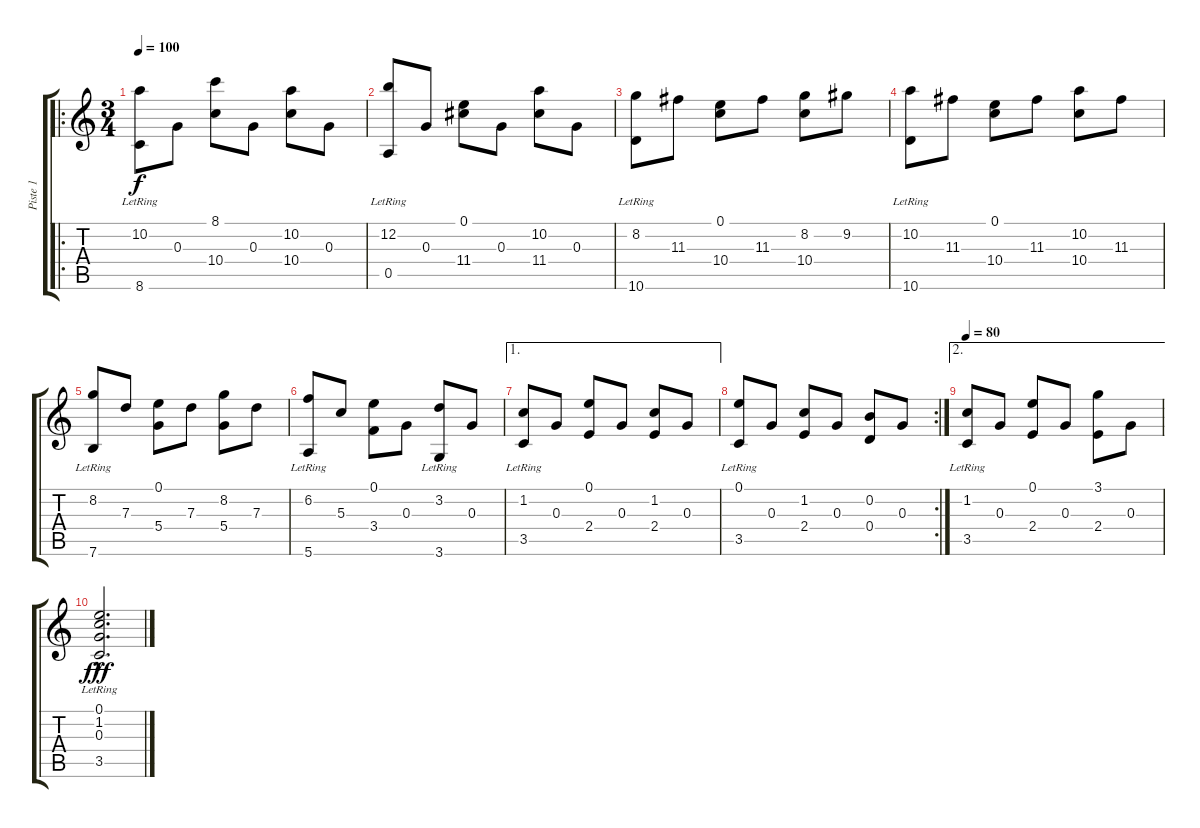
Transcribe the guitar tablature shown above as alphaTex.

\track ("Piste 1" "Piste 1") {instrument electricguitarjazz}
\staff {score tabs}
\tuning (E4 B3 G3 D3 A2 E2) {hide}
\ro
\ts (3 4)
\tempo 100
\clef g2
\ks c
(10.2 8.6{lr}).8{dy f} 0.3.8 (8.1 10.4).8 0.3.8 (10.2 10.4).8 0.3.8 |
(12.2 0.5{lr}).8 0.3.8 (0.1 11.4).8 0.3.8 (10.2 11.4).8 0.3.8 |
(8.2 10.6{lr}).8 11.3.8 (0.1 10.4).8 11.3.8 (8.2 10.4).8 9.2.8 |
(10.2 10.6{lr}).8 11.3.8 (0.1 10.4).8 11.3.8 (10.2 10.4).8 11.3.8 |
(8.2 7.6{lr}).8 7.3.8 (0.1 5.4).8 7.3.8 (8.2 5.4).8 7.3.8 |
(6.2 5.6{lr}).8 5.3.8 (0.1 3.4).8 0.3.8 (3.2 3.6{lr}).8 0.3.8 |
\ae 1
(1.2 3.5{lr}).8 0.3.8 (0.1 2.4).8 0.3.8 (1.2 2.4).8 0.3.8 |
\rc 2
(0.1 3.5{lr}).8 0.3.8 (1.2 2.4).8 0.3.8 (0.2 0.4).8 0.3.8 |
\ae 2
\tempo 80
(1.2 3.5{lr}).8 0.3.8 (0.1 2.4).8 0.3.8 (3.1 2.4).8 0.3.8 |
(0.1{hac lr} 1.2{hac} 0.3{hac} 3.5{hac lr}).2{d dy fff}
